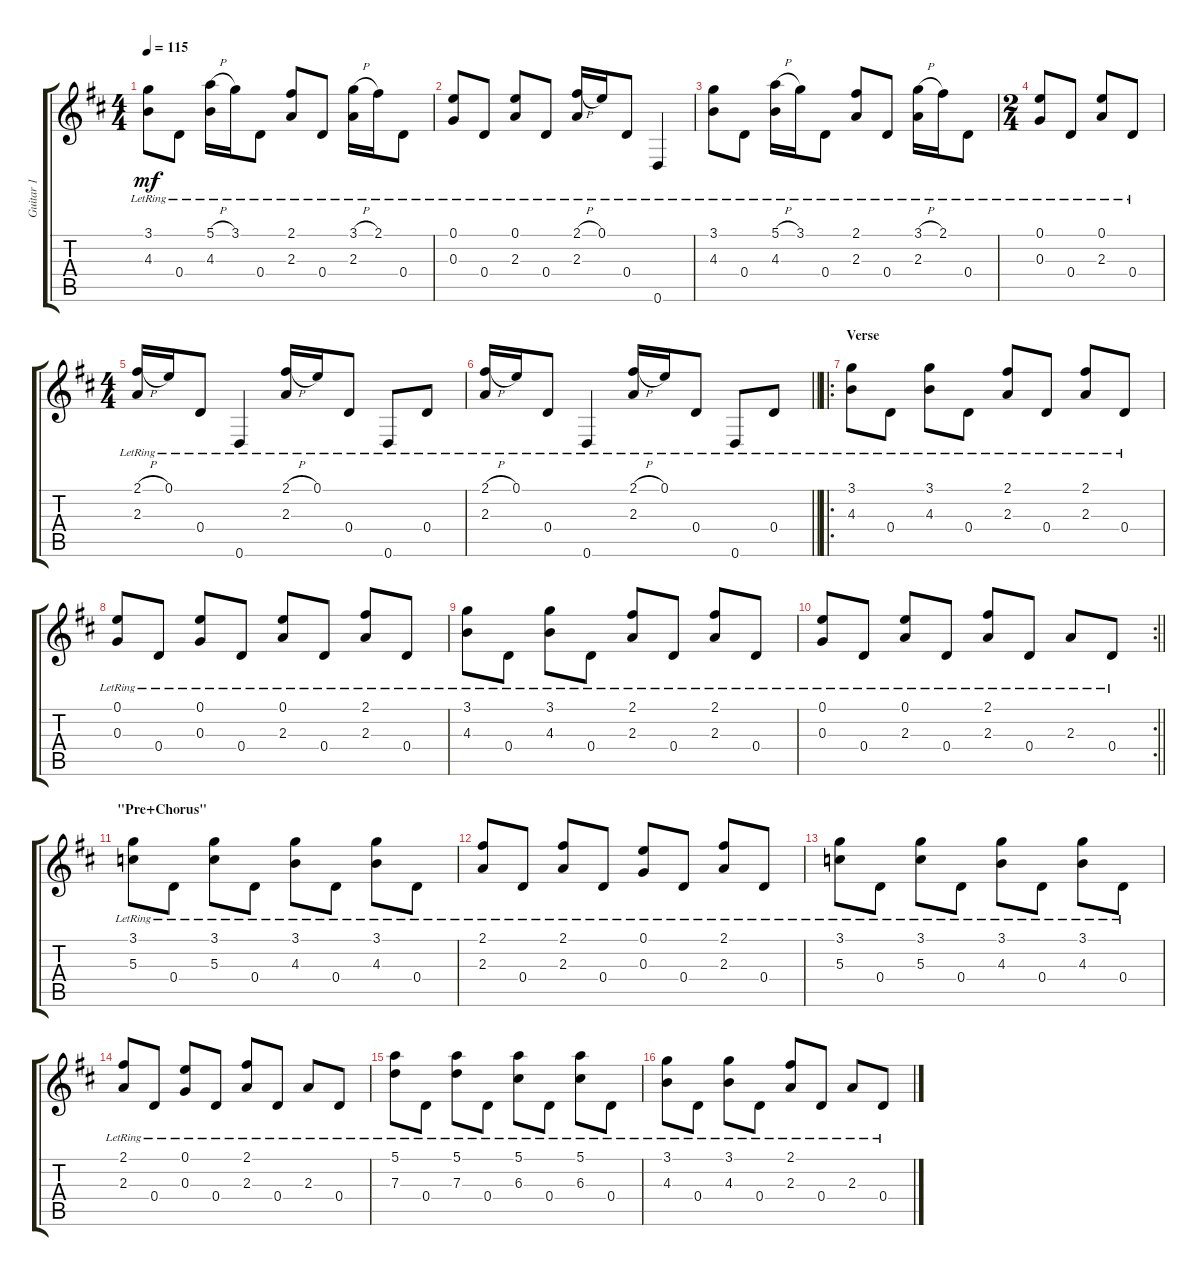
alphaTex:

\track ("Guitar 1" "Guitar 1") {instrument acousticguitarnylon}
\staff {score tabs}
\tuning (E4 B3 G3 D3 A2 D2) {hide}
\ts (4 4)
\tempo 115
\clef g2
\ks d
(3.1{lr} 4.3{lr}).8{dy mf} 0.4{lr}.8 (5.1{h lr} 4.3{lr}).16 3.1{lr}.16 0.4{lr}.8 (2.1{lr} 2.3{lr}).8 0.4{lr}.8 (3.1{h lr} 2.3{lr}).16 2.1{lr}.16 0.4{lr}.8 |
(0.1{lr} 0.3{lr}).8 0.4{lr}.8 (0.1{lr} 2.3{lr}).8 0.4{lr}.8 (2.1{h lr} 2.3{lr}).16 0.1{lr}.16 0.4{lr}.8 0.6{lr}.4 |
(3.1{lr} 4.3{lr}).8 0.4{lr}.8 (5.1{h lr} 4.3{lr}).16 3.1{lr}.16 0.4{lr}.8 (2.1{lr} 2.3{lr}).8 0.4{lr}.8 (3.1{h lr} 2.3{lr}).16 2.1{lr}.16 0.4{lr}.8 |
\ts (2 4)
(0.1{lr} 0.3{lr}).8 0.4{lr}.8 (0.1{lr} 2.3{lr}).8 0.4{lr}.8 |
\ts (4 4)
(2.1{h lr} 2.3{lr}).16 0.1{lr}.16 0.4{lr}.8 0.6{lr}.4 (2.1{h lr} 2.3{lr}).16 0.1{lr}.16 0.4{lr}.8 0.6{lr}.8 0.4{lr}.8 |
\barLineRight lightlight
(2.1{h lr} 2.3{lr}).16 0.1{lr}.16 0.4{lr}.8 0.6{lr}.4 (2.1{h lr} 2.3{lr}).16 0.1{lr}.16 0.4{lr}.8 0.6{lr}.8 0.4{lr}.8 |
\ro
\section ("" "Verse")
(3.1{lr} 4.3{lr}).8 0.4{lr}.8 (3.1{lr} 4.3{lr}).8 0.4{lr}.8 (2.1{lr} 2.3{lr}).8 0.4{lr}.8 (2.1{lr} 2.3{lr}).8 0.4{lr}.8 |
(0.1{lr} 0.3{lr}).8 0.4{lr}.8 (0.1{lr} 0.3{lr}).8 0.4{lr}.8 (0.1{lr} 2.3{lr}).8 0.4{lr}.8 (2.1{lr} 2.3{lr}).8 0.4{lr}.8 |
(3.1{lr} 4.3{lr}).8 0.4{lr}.8 (3.1{lr} 4.3{lr}).8 0.4{lr}.8 (2.1{lr} 2.3{lr}).8 0.4{lr}.8 (2.1{lr} 2.3{lr}).8 0.4{lr}.8 |
\rc 2
\barLineRight lightlight
(0.1{lr} 0.3{lr}).8 0.4{lr}.8 (0.1{lr} 2.3{lr}).8 0.4{lr}.8 (2.1{lr} 2.3{lr}).8 0.4{lr}.8 2.3{lr}.8 0.4{lr}.8 |
\section ("" "\"Pre+Chorus\"")
(3.1{lr} 5.3{lr}).8 0.4{lr}.8 (3.1{lr} 5.3{lr}).8 0.4{lr}.8 (3.1{lr} 4.3{lr}).8 0.4{lr}.8 (3.1{lr} 4.3{lr}).8 0.4{lr}.8 |
(2.1{lr} 2.3{lr}).8 0.4{lr}.8 (2.1{lr} 2.3{lr}).8 0.4{lr}.8 (0.1{lr} 0.3{lr}).8 0.4{lr}.8 (2.1{lr} 2.3{lr}).8 0.4{lr}.8 |
(3.1{lr} 5.3{lr}).8 0.4{lr}.8 (3.1{lr} 5.3{lr}).8 0.4{lr}.8 (3.1{lr} 4.3{lr}).8 0.4{lr}.8 (3.1{lr} 4.3{lr}).8 0.4{lr}.8 |
(2.1{lr} 2.3{lr}).8 0.4{lr}.8 (0.1{lr} 0.3{lr}).8 0.4{lr}.8 (2.1{lr} 2.3{lr}).8 0.4{lr}.8 2.3{lr}.8 0.4{lr}.8 |
(5.1{lr} 7.3{lr}).8 0.4{lr}.8 (5.1{lr} 7.3{lr}).8 0.4{lr}.8 (5.1{lr} 6.3{lr}).8 0.4{lr}.8 (5.1{lr} 6.3{lr}).8 0.4{lr}.8 |
(3.1{lr} 4.3{lr}).8 0.4{lr}.8 (3.1{lr} 4.3{lr}).8 0.4{lr}.8 (2.1{lr} 2.3{lr}).8 0.4{lr}.8 2.3{lr}.8 0.4{lr}.8
